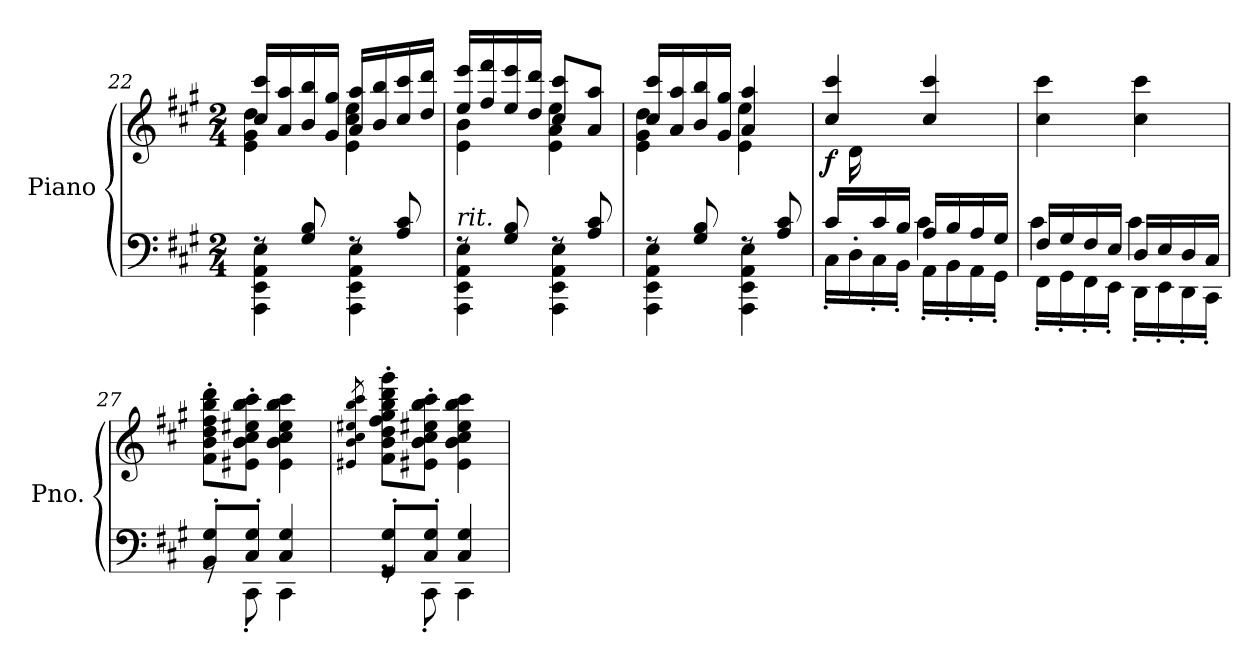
**kern	**kern	**dynam
*part1	*part1	*part1
*staff2	*staff1	*staff1/2
*I"Piano	*	*
*I'Pno.	*	*
*clefF4	*clefG2	*
*k[f#c#g#]	*k[f#c#g#]	*
*M2/4	*M2/4	*
=22	=22	=22
*^	*^	*
8rF	4AAA\ 4EE\ 4AA\ 4E\	16cc#/ 16ccc#/LL	4e\ 4g#\ 4dd\	.
.	.	16a/ 16aa/	.	.
8G#/ 8B/	.	16b/ 16bb/	.	.
.	.	16g#/ 16gg#/JJ	.	.
8rF	4AAA\ 4EE\ 4AA\ 4E\	16a/ 16aa/LL	4e\ 4cc#\ 4ee\	.
.	.	16b/ 16bb/	.	.
8A/ 8c#/	.	16cc#/ 16ccc#/	.	.
.	.	16dd/ 16ddd/JJ	.	.
=23	=23	=23	=23	=23
!LO:TX:a:i:t=rit.	!	!	!	!
8rF	4AAA\ 4EE\ 4AA\ 4E\	16ee/ 16eee/LL	4e\ 4b\	.
.	.	16ff#/ 16fff#/	.	.
*	*	*MM70	*	*
8G#/ 8B/	.	16ee/ 16eee/	.	.
.	.	16dd/ 16ddd/JJ	.	.
8rF	4AAA\ 4EE\ 4AA\ 4E\	8cc#/ 8ccc#/L	4e\ 4a\ 4ee\	.
8A/ 8c#/	.	8a/ 8aa/J	.	.
=24	=24	=24	=24	=24
*	*	*MM65	*	*
8rF	4AAA\ 4EE\ 4AA\ 4E\	16cc#/ 16ccc#/LL	4e\ 4g#\ 4dd\	.
.	.	16a/ 16aa/	.	.
8G#/ 8B/	.	16b/ 16bb/	.	.
.	.	16g#/ 16gg#/JJ	.	.
*	*	*MM55	*	*
8rF	4AAA\ 4EE\ 4AA\ 4E\	4a/ 4aa/	4e\ 4ee\	.
8A/ 8c#/	.	.	.	.
*v	*v	*	*	*
*	*v	*v	*
!!LO:LB:g=z
=25	=25	=25
*	*MM120	*
*^	*^	*
*	*^	*	*^	*
!	!	!	!	!	!	!LO:DY:b
16c#/LL	16C#'\LL	4ryy	4cc#/ 4ccc#/	16ryy	16ryy	f
16ryy	16D'\	.	.	16ryy	16d\	.
16c#/	16C#'\	.	.	4.ryy	4.ryy	.
16B/JJ	16BB'\JJ	.	.	.	.	.
16A/LL	16AA'\LL	4c#\	4cc#/ 4ccc#/	.	.	.
16B/	16BB'\	.	.	.	.	.
16A/	16AA'\	.	.	.	.	.
16G#/JJ	16GG#'\JJ	.	.	.	.	.
*	*	*	*v	*v	*v	*
=26	=26	=26	=26	=26
16F#/LL	16FF#'\LL	4c#\	4cc#\ 4ccc#\	.
16G#/	16GG#'\	.	.	.
16F#/	16FF#'\	.	.	.
16E/JJ	16EE'\JJ	.	.	.
16D/LL	16DD'\LL	4c#\	4cc#\ 4ccc#\	.
16E/	16EE'\	.	.	.
16D/	16DD'\	.	.	.
16C#/JJ	16CC#'\JJ	.	.	.
*	*v	*v	*	*
=27	=27	=27	=27
8BB/' 8G#/'L	8rGG	8f#\' 8b\' 8dd\' 8ff#\' 8bb\' 8ddd\'L	.
8C#/' 8G#/'J	8CC#'\	8e#X\' 8b\' 8cc#\' 8ee#X\' 8bb\' 8ccc#\'J	.
4C#/ 4G#/	4CC#\	4e#\ 4b\ 4cc#\ 4ee#\ 4bb\ 4ccc#\	.
=28	=28	=28	=28
.	.	8qe#X/ 8qb/ 8qcc#/ 8qee#X/ 8qbb/ 8qccc#/	.
8GG#/' 8G#/'L	8rGG	8f#\' 8b\' 8dd\' 8ff#\' 8gg#\' 8bb\' 8ddd\' 8ggg#\'L	.
8C#/' 8G#/'J	8CC#'\	8e#\' 8b\' 8cc#\' 8ee#\' 8bb\' 8ccc#\'J	.
4C#/ 4G#/	4CC#\	4e#\ 4b\ 4cc#\ 4ee#\ 4bb\ 4ccc#\	.
*v	*v	*	*
=	=	=
*-	*-	*-
